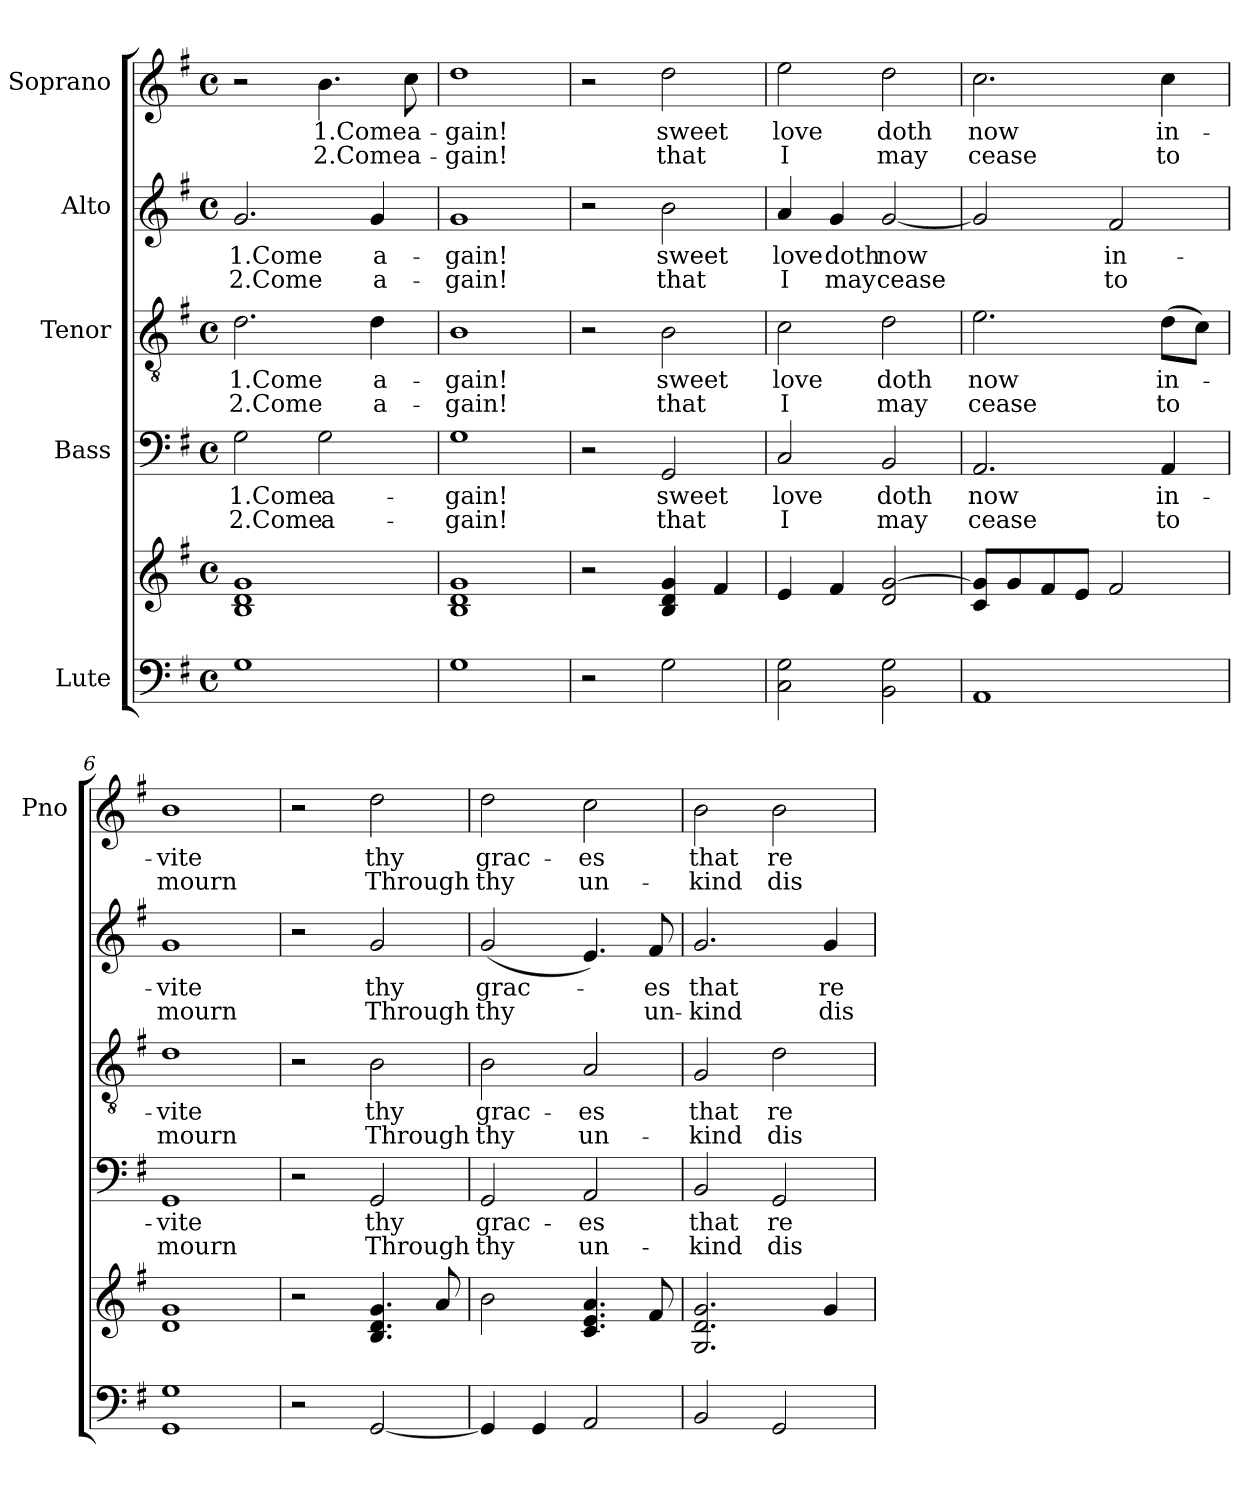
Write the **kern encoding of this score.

**kern	**kern	**kern	**text	**text	**kern	**text	**text	**kern	**text	**text	**kern	**text	**text
*part5	*part5	*part4	*part4	*part4	*part3	*part3	*part3	*part2	*part2	*part2	*part1	*part1	*part1
*staff6	*staff5	*staff4	*staff4	*staff4	*staff3	*staff3	*staff3	*staff2	*staff2	*staff2	*staff1	*staff1	*staff1
*I"Lute	*	*I"Bass	*	*	*I"Tenor	*	*	*I"Alto	*	*	*I"Soprano	*	*
*	*	*	*	*	*	*	*	*	*	*	*I'Pno	*	*
*clefF4	*clefG2	*clefF4	*	*	*clefGv2	*	*	*clefG2	*	*	*clefG2	*	*
*k[f#]	*k[f#]	*k[f#]	*	*	*k[f#]	*	*	*k[f#]	*	*	*k[f#]	*	*
*G:	*G:	*G:	*	*	*G:	*	*	*G:	*	*	*G:	*	*
*M4/4	*M4/4	*M4/4	*	*	*M4/4	*	*	*M4/4	*	*	*M4/4	*	*
*met(c)	*met(c)	*met(c)	*	*	*met(c)	*	*	*met(c)	*	*	*met(c)	*	*
=1	=1	=1	=1	=1	=1	=1	=1	=1	=1	=1	=1	=1	=1
1G	1B 1d 1g	2G\	1.Come	2.Come	2.d\	1.Come	2.Come	2.g/	1.Come	2.Come	2r	.	.
.	.	2G\	a-	a-	.	.	.	.	.	.	4.b\	1.Come	2.Come
.	.	.	.	.	4d\	a-	a-	4g/	a-	a-	.	.	.
.	.	.	.	.	.	.	.	.	.	.	8cc\	a-	a-
=2	=2	=2	=2	=2	=2	=2	=2	=2	=2	=2	=2	=2	=2
1G	1B 1d 1g	1G	-gain!	-gain!	1B	-gain!	-gain!	1g	-gain!	-gain!	1dd	-gain!	-gain!
=3	=3	=3	=3	=3	=3	=3	=3	=3	=3	=3	=3	=3	=3
2r	2r	2r	.	.	2r	.	.	2r	.	.	2r	.	.
2G\	4B/ 4d/ 4g/	2GG/	sweet	that	2B\	sweet	that	2b\	sweet	that	2dd\	sweet	that
.	4f#/	.	.	.	.	.	.	.	.	.	.	.	.
=4	=4	=4	=4	=4	=4	=4	=4	=4	=4	=4	=4	=4	=4
2C\ 2G\	4e/	2C/	love	I	2c\	love	I	4a/	love	I	2ee\	love	I
.	4f#/	.	.	.	.	.	.	4g/	doth	may	.	.	.
2BB\ 2G\	2d/ [2g/	2BB/	doth	may	2d\	doth	may	[2g/	now	cease	2dd\	doth	may
=5	=5	=5	=5	=5	=5	=5	=5	=5	=5	=5	=5	=5	=5
1AA	8c/ 8g/]L	2.AA/	now	cease	2.e\	now	cease	2g/]	.	.	2.cc\	now	cease
.	8g/	.	.	.	.	.	.	.	.	.	.	.	.
.	8f#/	.	.	.	.	.	.	.	.	.	.	.	.
.	8e/J	.	.	.	.	.	.	.	.	.	.	.	.
.	2f#/	.	.	.	.	.	.	2f#/	in-	to	.	.	.
.	.	4AA/	in-	to	(8d\L	in-	to	.	.	.	4cc\	in-	to
.	.	.	.	.	8c\J)	.	.	.	.	.	.	.	.
=6	=6	=6	=6	=6	=6	=6	=6	=6	=6	=6	=6	=6	=6
1GG 1G	1d 1g	1GG	-vite	mourn	1d	-vite	mourn	1g	-vite	mourn	1b	-vite	mourn
!!LO:LB:g=z
=7	=7	=7	=7	=7	=7	=7	=7	=7	=7	=7	=7	=7	=7
2r	2r	2r	.	.	2r	.	.	2r	.	.	2r	.	.
[2GG/	4.B/ 4.d/ 4.g/	2GG/	thy	Through	2B\	thy	Through	2g/	thy	Through	2dd\	thy	Through
.	8a/	.	.	.	.	.	.	.	.	.	.	.	.
=8	=8	=8	=8	=8	=8	=8	=8	=8	=8	=8	=8	=8	=8
4GG/]	2b\	2GG/	grac-	thy	2B\	grac-	thy	(2g/	grac-	thy	2dd\	grac-	thy
4GG/	.	.	.	.	.	.	.	.	.	.	.	.	.
2AA/	4.c/ 4.e/ 4.a/	2AA/	-es	un-	2A/	-es	un-	4.e/)	.	.	2cc\	-es	un-
.	8f#/	.	.	.	.	.	.	8f#/	-es	un-	.	.	.
=9	=9	=9	=9	=9	=9	=9	=9	=9	=9	=9	=9	=9	=9
2BB/	2.G/ 2.d/ 2.g/	2BB/	that	-kind	2G/	that	-kind	2.g/	that	-kind	2b\	that	-kind
2GG/	.	2GG/	re-	dis-	2d\	re-	dis-	.	.	.	2b\	re-	dis-
.	4g/	.	.	.	.	.	.	4g/	re-	dis-	.	.	.
=	=	=	=	=	=	=	=	=	=	=	=	=	=
*-	*-	*-	*-	*-	*-	*-	*-	*-	*-	*-	*-	*-	*-
